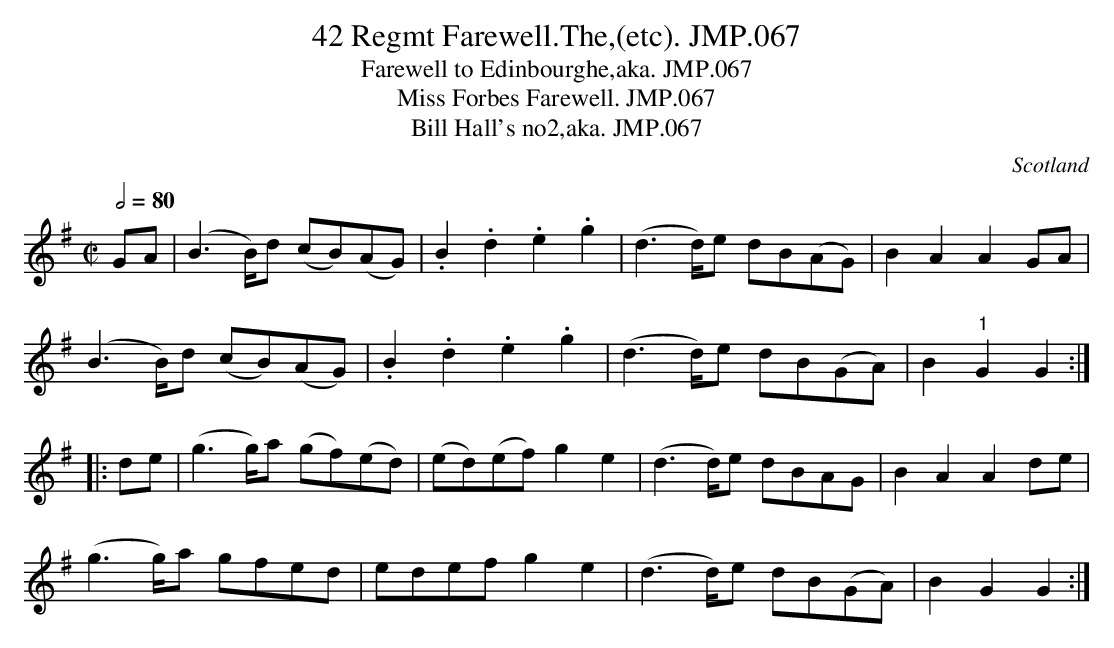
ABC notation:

X:1
T:42 Regmt Farewell.The,(etc). JMP.067
T:Farewell to Edinbourghe,aka. JMP.067
T:Miss Forbes Farewell. JMP.067
T:Bill Hall's no2,aka. JMP.067
M:C|
L:1/8
Q:1/2=80
O:Scotland
notC:"72...Miss Forbes Farewell."..to Edinburgh
K:G major
GA | (B3B/)d (cB)(AG) | .B2.d2.e2.g2 | (d3d/)e dB(AG) | B2A2A2 GA |!
(B3B/)d (cB)(AG) | .B2.d2.e2.g2 | (d3d/)e dB(GA) | B2"1"G2G2 :|!
|:de | (g3g/)a (gf)(ed) | (ed)(ef) g2e2 | (d3d/)e dBAG | B2A2A2 de |!
(g3g/)a gfed | edef g2e2 | (d3d/)e dB(GA) | B2 G2G2 :|
